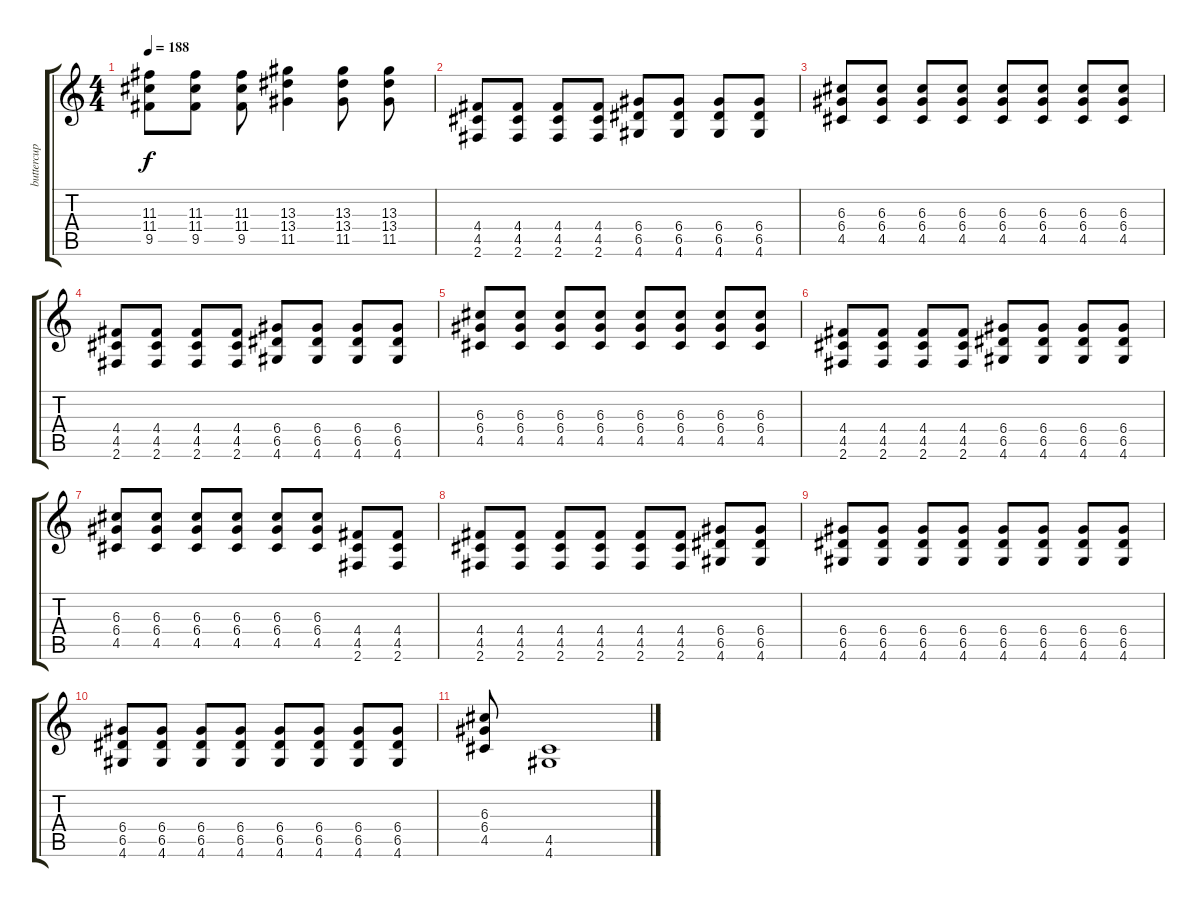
\track ("buttercup" "buttercup") {instrument distortionguitar}
\staff {score tabs}
\tuning (E4 B3 G3 D3 A2 E2) {hide}
\ts (4 4)
\tempo 188
\clef g2
\ks c
(11.3 11.4 9.5).8{dy f} (11.3 11.4 9.5).8 (11.3 11.4 9.5).8 (13.3 13.4 11.5).4 (13.3 13.4 11.5).8 (13.3 13.4 11.5).8 |
(4.4 4.5 2.6).8 (4.4 4.5 2.6).8 (4.4 4.5 2.6).8 (4.4 4.5 2.6).8 (6.4 6.5 4.6).8 (6.4 6.5 4.6).8 (6.4 6.5 4.6).8 (6.4 6.5 4.6).8 |
(6.3 6.4 4.5).8 (6.3 6.4 4.5).8 (6.3 6.4 4.5).8 (6.3 6.4 4.5).8 (6.3 6.4 4.5).8 (6.3 6.4 4.5).8 (6.3 6.4 4.5).8 (6.3 6.4 4.5).8 |
(4.4 4.5 2.6).8 (4.4 4.5 2.6).8 (4.4 4.5 2.6).8 (4.4 4.5 2.6).8 (6.4 6.5 4.6).8 (6.4 6.5 4.6).8 (6.4 6.5 4.6).8 (6.4 6.5 4.6).8 |
(6.3 6.4 4.5).8 (6.3 6.4 4.5).8 (6.3 6.4 4.5).8 (6.3 6.4 4.5).8 (6.3 6.4 4.5).8 (6.3 6.4 4.5).8 (6.3 6.4 4.5).8 (6.3 6.4 4.5).8 |
(4.4 4.5 2.6).8 (4.4 4.5 2.6).8 (4.4 4.5 2.6).8 (4.4 4.5 2.6).8 (6.4 6.5 4.6).8 (6.4 6.5 4.6).8 (6.4 6.5 4.6).8 (6.4 6.5 4.6).8 |
(6.3 6.4 4.5).8 (6.3 6.4 4.5).8 (6.3 6.4 4.5).8 (6.3 6.4 4.5).8 (6.3 6.4 4.5).8 (6.3 6.4 4.5).8 (4.4 4.5 2.6).8 (4.4 4.5 2.6).8 |
(4.4 4.5 2.6).8 (4.4 4.5 2.6).8 (4.4 4.5 2.6).8 (4.4 4.5 2.6).8 (4.4 4.5 2.6).8 (4.4 4.5 2.6).8 (6.4 6.5 4.6).8 (6.4 6.5 4.6).8 |
(6.4 6.5 4.6).8 (6.4 6.5 4.6).8 (6.4 6.5 4.6).8 (6.4 6.5 4.6).8 (6.4 6.5 4.6).8 (6.4 6.5 4.6).8 (6.4 6.5 4.6).8 (6.4 6.5 4.6).8 |
(6.4 6.5 4.6).8 (6.4 6.5 4.6).8 (6.4 6.5 4.6).8 (6.4 6.5 4.6).8 (6.4 6.5 4.6).8 (6.4 6.5 4.6).8 (6.4 6.5 4.6).8 (6.4 6.5 4.6).8 |
(6.3 6.4 4.5).8 (4.5 4.6).1
